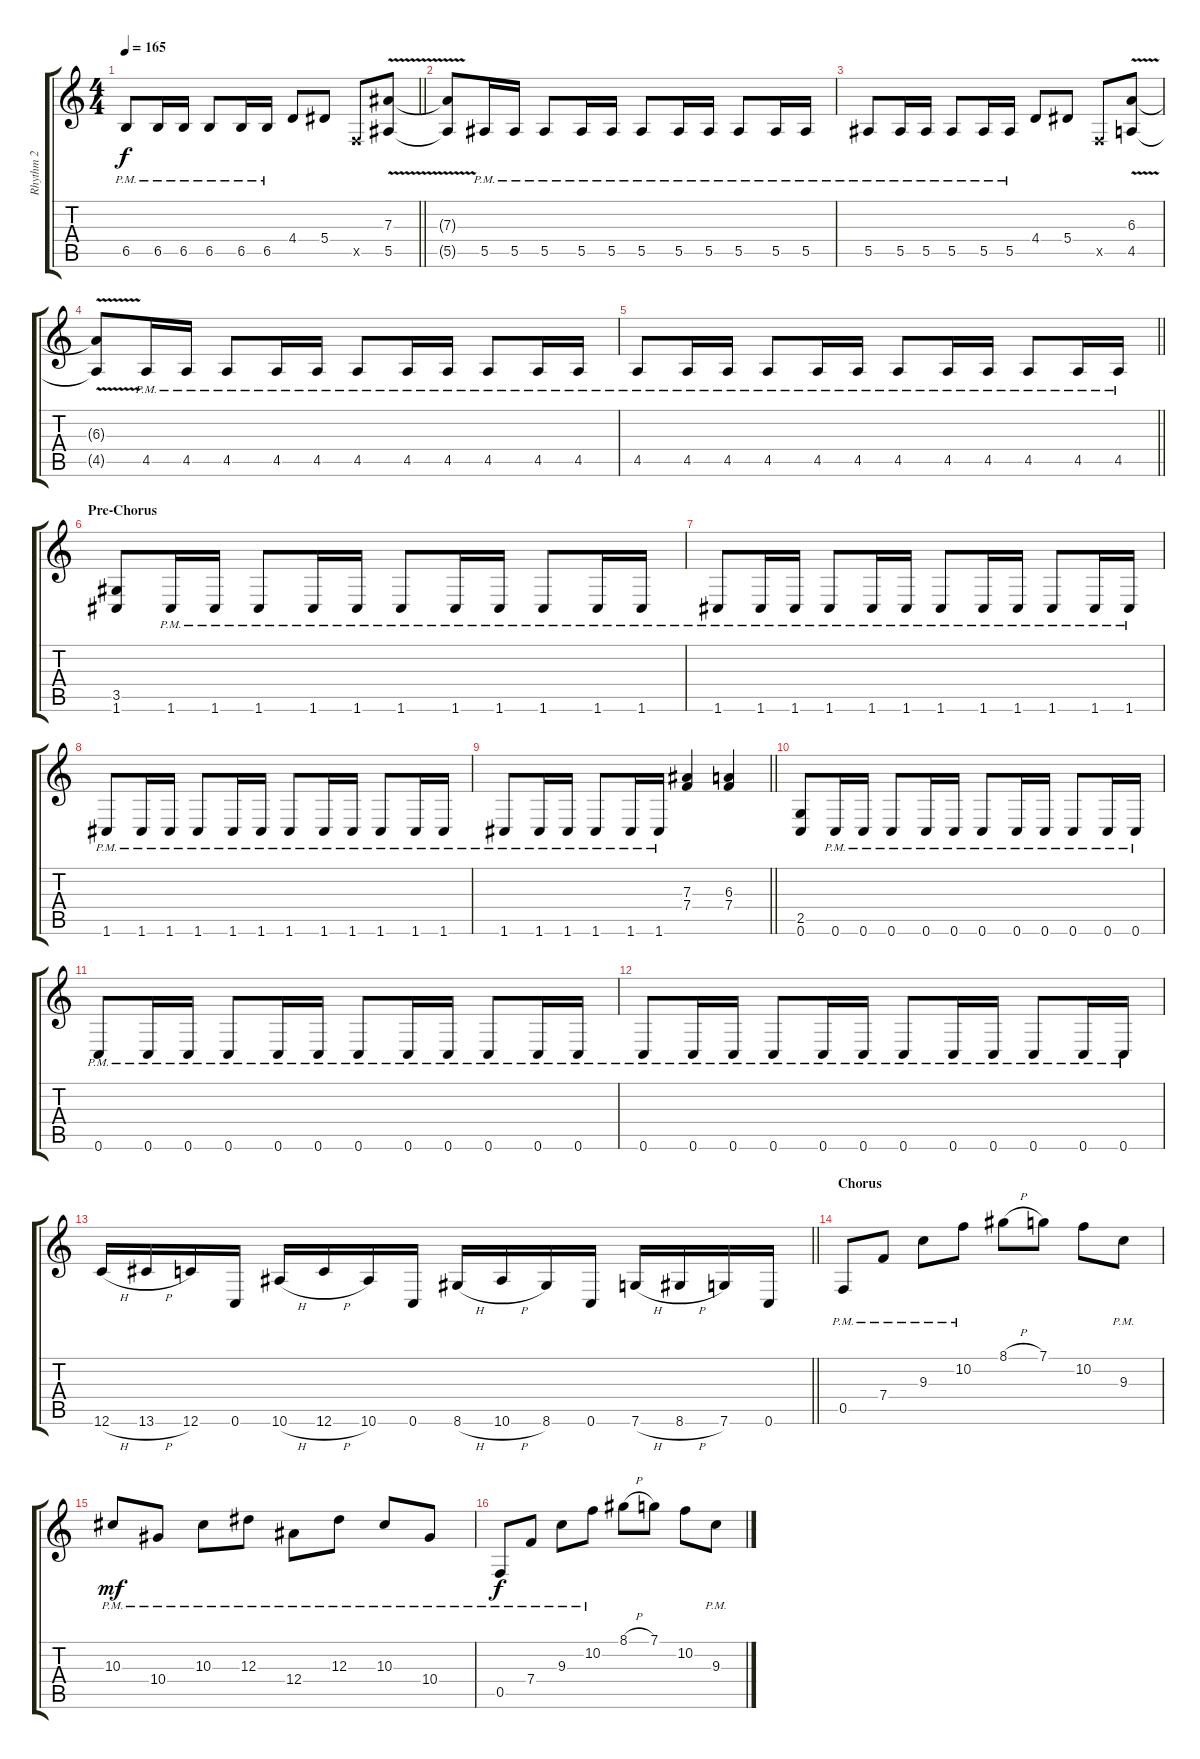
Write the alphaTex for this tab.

\track ("Rhythm 2" "Rhythm 2") {instrument distortionguitar}
\staff {score tabs}
\tuning (C4 G3 Eb3 Bb2 F2 C2) {hide}
\ts (4 4)
\tempo 165
\clef g2
\barLineRight lightlight
\ks c
6.5{pm}.8{dy f} 6.5{pm}.16 6.5{pm}.16 6.5{pm}.8 6.5{pm}.16 6.5{pm}.16 4.4.8 5.4.8 0.5{x}.8 (7.3{v} 5.5{v}).8 |
(7.3{t} 5.5{t}).8 5.5{pm}.16 5.5{pm}.16 5.5{pm}.8 5.5{pm}.16 5.5{pm}.16 5.5{pm}.8 5.5{pm}.16 5.5{pm}.16 5.5{pm}.8 5.5{pm}.16 5.5{pm}.16 |
5.5{pm}.8 5.5{pm}.16 5.5{pm}.16 5.5{pm}.8 5.5{pm}.16 5.5{pm}.16 4.4.8 5.4.8 0.5{x}.8 (6.3{v} 4.5{v}).8 |
(6.3{t} 4.5{t}).8 4.5{pm}.16 4.5{pm}.16 4.5{pm}.8 4.5{pm}.16 4.5{pm}.16 4.5{pm}.8 4.5{pm}.16 4.5{pm}.16 4.5{pm}.8 4.5{pm}.16 4.5{pm}.16 |
\barLineRight lightlight
4.5{pm}.8 4.5{pm}.16 4.5{pm}.16 4.5{pm}.8 4.5{pm}.16 4.5{pm}.16 4.5{pm}.8 4.5{pm}.16 4.5{pm}.16 4.5{pm}.8 4.5{pm}.16 4.5{pm}.16 |
\section ("" "Pre-Chorus")
(3.5 1.6).8 1.6{pm}.16 1.6{pm}.16 1.6{pm}.8 1.6{pm}.16 1.6{pm}.16 1.6{pm}.8 1.6{pm}.16 1.6{pm}.16 1.6{pm}.8 1.6{pm}.16 1.6{pm}.16 |
1.6{pm}.8 1.6{pm}.16 1.6{pm}.16 1.6{pm}.8 1.6{pm}.16 1.6{pm}.16 1.6{pm}.8 1.6{pm}.16 1.6{pm}.16 1.6{pm}.8 1.6{pm}.16 1.6{pm}.16 |
1.6{pm}.8 1.6{pm}.16 1.6{pm}.16 1.6{pm}.8 1.6{pm}.16 1.6{pm}.16 1.6{pm}.8 1.6{pm}.16 1.6{pm}.16 1.6{pm}.8 1.6{pm}.16 1.6{pm}.16 |
\barLineRight lightlight
1.6{pm}.8 1.6{pm}.16 1.6{pm}.16 1.6{pm}.8 1.6{pm}.16 1.6{pm}.16 (7.3 7.4).4 (6.3 7.4).4 |
(2.5 0.6).8 0.6{pm}.16 0.6{pm}.16 0.6{pm}.8 0.6{pm}.16 0.6{pm}.16 0.6{pm}.8 0.6{pm}.16 0.6{pm}.16 0.6{pm}.8 0.6{pm}.16 0.6{pm}.16 |
0.6{pm}.8 0.6{pm}.16 0.6{pm}.16 0.6{pm}.8 0.6{pm}.16 0.6{pm}.16 0.6{pm}.8 0.6{pm}.16 0.6{pm}.16 0.6{pm}.8 0.6{pm}.16 0.6{pm}.16 |
0.6{pm}.8 0.6{pm}.16 0.6{pm}.16 0.6{pm}.8 0.6{pm}.16 0.6{pm}.16 0.6{pm}.8 0.6{pm}.16 0.6{pm}.16 0.6{pm}.8 0.6{pm}.16 0.6{pm}.16 |
\barLineRight lightlight
12.6{h}.16 13.6{h}.16 12.6.16 0.6.16 10.6{h}.16 12.6{h}.16 10.6.16 0.6.16 8.6{h}.16 10.6{h}.16 8.6.16 0.6.16 7.6{h}.16 8.6{h}.16 7.6.16 0.6.16 |
\section ("" "Chorus")
0.5{pm}.8 7.4{pm}.8 9.3{pm}.8 10.2{pm}.8 8.1{h}.8 7.1.8 10.2.8 9.3{pm}.8 |
10.3{pm}.8{dy mf} 10.4{pm}.8 10.3{pm}.8 12.3{pm}.8 12.4{pm}.8 12.3{pm}.8 10.3{pm}.8 10.4{pm}.8 |
0.5{pm}.8{dy f} 7.4{pm}.8 9.3{pm}.8 10.2{pm}.8 8.1{h}.8 7.1.8 10.2.8 9.3{pm}.8
